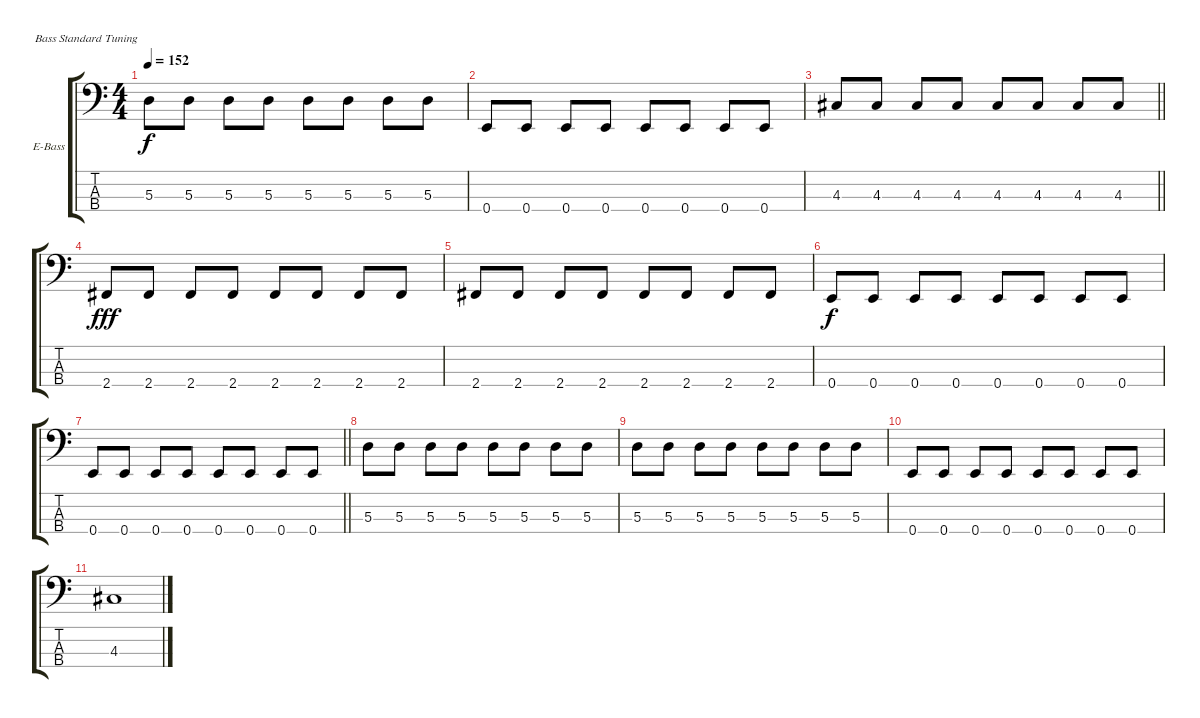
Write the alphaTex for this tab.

\bracketExtendMode groupsimilarinstruments
\firstSystemTrackNameOrientation horizontal
\otherSystemsTrackNameOrientation horizontal
\track ("Bass" "E-Bass") {instrument electricbasspick}
\staff {score tabs}
\tuning (G2 D2 A1 E1)
\ts (4 4)
\tempo 152
\clef f4
\ks c
5.3.8{dy f} 5.3.8 5.3.8 5.3.8 5.3.8 5.3.8 5.3.8 5.3.8 |
0.4.8 0.4.8 0.4.8 0.4.8 0.4.8 0.4.8 0.4.8 0.4.8 |
\barLineRight lightlight
4.3.8 4.3.8 4.3.8 4.3.8 4.3.8 4.3.8 4.3.8 4.3.8 |
2.4.8{dy fff} 2.4.8 2.4.8 2.4.8 2.4.8 2.4.8 2.4.8 2.4.8 |
2.4.8 2.4.8 2.4.8 2.4.8 2.4.8 2.4.8 2.4.8 2.4.8 |
0.4.8{dy f} 0.4.8 0.4.8 0.4.8 0.4.8 0.4.8 0.4.8 0.4.8 |
\barLineRight lightlight
0.4.8 0.4.8 0.4.8 0.4.8 0.4.8 0.4.8 0.4.8 0.4.8 |
5.3.8 5.3.8 5.3.8 5.3.8 5.3.8 5.3.8 5.3.8 5.3.8 |
5.3.8 5.3.8 5.3.8 5.3.8 5.3.8 5.3.8 5.3.8 5.3.8 |
0.4.8 0.4.8 0.4.8 0.4.8 0.4.8 0.4.8 0.4.8 0.4.8 |
4.3.1
